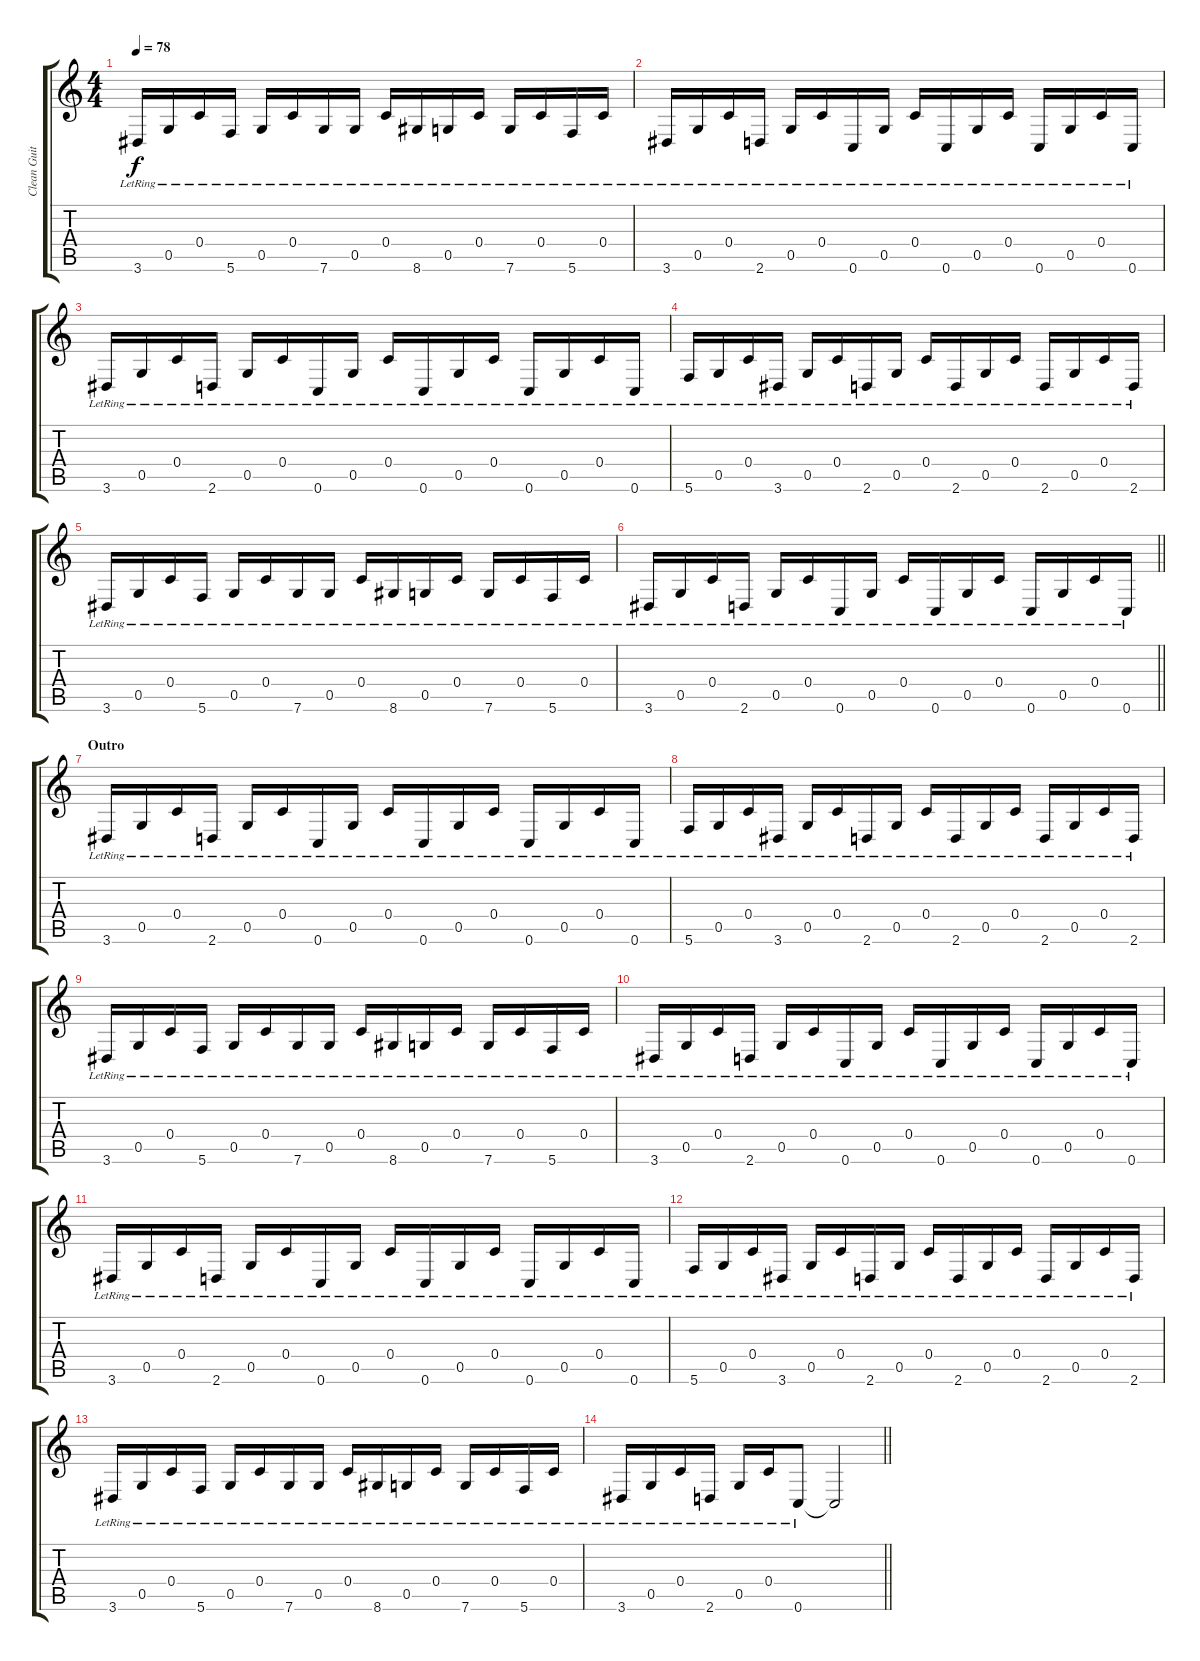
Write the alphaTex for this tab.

\track ("Clean Guitar" "Clean Guit") {instrument acousticguitarsteel}
\staff {score tabs}
\tuning (D4 A3 F3 C3 G2 C2) {hide}
\ts (4 4)
\tempo 78
\clef g2
\ks c
3.6{lr}.16{dy f} 0.5{lr}.16 0.4{lr}.16 5.6{lr}.16 0.5{lr}.16 0.4{lr}.16 7.6{lr}.16 0.5{lr}.16 0.4{lr}.16 8.6{lr}.16 0.5{lr}.16 0.4{lr}.16 7.6{lr}.16 0.4{lr}.16 5.6{lr}.16 0.4{lr}.16 |
3.6{lr}.16 0.5{lr}.16 0.4{lr}.16 2.6{lr}.16 0.5{lr}.16 0.4{lr}.16 0.6{lr}.16 0.5{lr}.16 0.4{lr}.16 0.6{lr}.16 0.5{lr}.16 0.4{lr}.16 0.6{lr}.16 0.5{lr}.16 0.4{lr}.16 0.6{lr}.16 |
3.6{lr}.16 0.5{lr}.16 0.4{lr}.16 2.6{lr}.16 0.5{lr}.16 0.4{lr}.16 0.6{lr}.16 0.5{lr}.16 0.4{lr}.16 0.6{lr}.16 0.5{lr}.16 0.4{lr}.16 0.6{lr}.16 0.5{lr}.16 0.4{lr}.16 0.6{lr}.16 |
5.6{lr}.16 0.5{lr}.16 0.4{lr}.16 3.6{lr}.16 0.5{lr}.16 0.4{lr}.16 2.6{lr}.16 0.5{lr}.16 0.4{lr}.16 2.6{lr}.16 0.5{lr}.16 0.4{lr}.16 2.6{lr}.16 0.5{lr}.16 0.4{lr}.16 2.6{lr}.16 |
3.6{lr}.16 0.5{lr}.16 0.4{lr}.16 5.6{lr}.16 0.5{lr}.16 0.4{lr}.16 7.6{lr}.16 0.5{lr}.16 0.4{lr}.16 8.6{lr}.16 0.5{lr}.16 0.4{lr}.16 7.6{lr}.16 0.4{lr}.16 5.6{lr}.16 0.4{lr}.16 |
\barLineRight lightlight
3.6{lr}.16 0.5{lr}.16 0.4{lr}.16 2.6{lr}.16 0.5{lr}.16 0.4{lr}.16 0.6{lr}.16 0.5{lr}.16 0.4{lr}.16 0.6{lr}.16 0.5{lr}.16 0.4{lr}.16 0.6{lr}.16 0.5{lr}.16 0.4{lr}.16 0.6{lr}.16 |
\section ("" "Outro")
3.6{lr}.16 0.5{lr}.16 0.4{lr}.16 2.6{lr}.16 0.5{lr}.16 0.4{lr}.16 0.6{lr}.16 0.5{lr}.16 0.4{lr}.16 0.6{lr}.16 0.5{lr}.16 0.4{lr}.16 0.6{lr}.16 0.5{lr}.16 0.4{lr}.16 0.6{lr}.16 |
5.6{lr}.16 0.5{lr}.16 0.4{lr}.16 3.6{lr}.16 0.5{lr}.16 0.4{lr}.16 2.6{lr}.16 0.5{lr}.16 0.4{lr}.16 2.6{lr}.16 0.5{lr}.16 0.4{lr}.16 2.6{lr}.16 0.5{lr}.16 0.4{lr}.16 2.6{lr}.16 |
3.6{lr}.16 0.5{lr}.16 0.4{lr}.16 5.6{lr}.16 0.5{lr}.16 0.4{lr}.16 7.6{lr}.16 0.5{lr}.16 0.4{lr}.16 8.6{lr}.16 0.5{lr}.16 0.4{lr}.16 7.6{lr}.16 0.4{lr}.16 5.6{lr}.16 0.4{lr}.16 |
3.6{lr}.16 0.5{lr}.16 0.4{lr}.16 2.6{lr}.16 0.5{lr}.16 0.4{lr}.16 0.6{lr}.16 0.5{lr}.16 0.4{lr}.16 0.6{lr}.16 0.5{lr}.16 0.4{lr}.16 0.6{lr}.16 0.5{lr}.16 0.4{lr}.16 0.6{lr}.16 |
3.6{lr}.16 0.5{lr}.16 0.4{lr}.16 2.6{lr}.16 0.5{lr}.16 0.4{lr}.16 0.6{lr}.16 0.5{lr}.16 0.4{lr}.16 0.6{lr}.16 0.5{lr}.16 0.4{lr}.16 0.6{lr}.16 0.5{lr}.16 0.4{lr}.16 0.6{lr}.16 |
5.6{lr}.16 0.5{lr}.16 0.4{lr}.16 3.6{lr}.16 0.5{lr}.16 0.4{lr}.16 2.6{lr}.16 0.5{lr}.16 0.4{lr}.16 2.6{lr}.16 0.5{lr}.16 0.4{lr}.16 2.6{lr}.16 0.5{lr}.16 0.4{lr}.16 2.6{lr}.16 |
3.6{lr}.16 0.5{lr}.16 0.4{lr}.16 5.6{lr}.16 0.5{lr}.16 0.4{lr}.16 7.6{lr}.16 0.5{lr}.16 0.4{lr}.16 8.6{lr}.16 0.5{lr}.16 0.4{lr}.16 7.6{lr}.16 0.4{lr}.16 5.6{lr}.16 0.4{lr}.16 |
\barLineRight lightlight
3.6{lr}.16 0.5{lr}.16 0.4{lr}.16 2.6{lr}.16 0.5{lr}.16 0.4{lr}.16 0.6{lr}.8 0.6{t}.2
